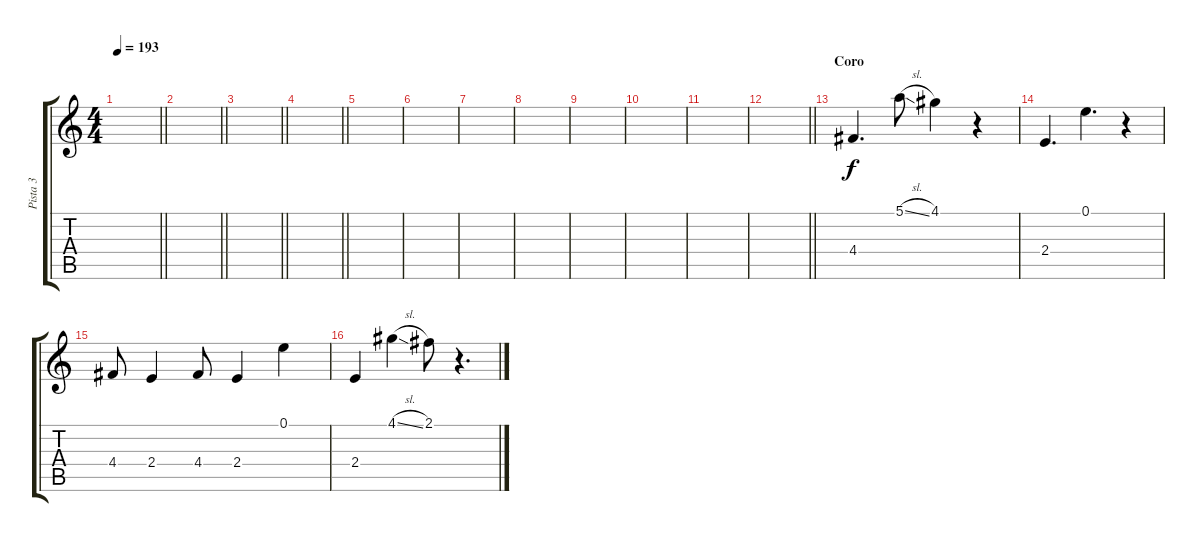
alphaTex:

\track ("Pista 3" "Pista 3") {instrument electricguitarclean}
\staff {score tabs}
\tuning (E4 B3 G3 D3 A2 E2) {hide}
\ts (4 4)
\tempo 193
\clef g2
\barLineRight lightlight
\ks c
|
\barLineRight lightlight
|
\barLineRight lightlight
|
\barLineRight lightlight
|
|
|
|
|
|
|
|
\barLineRight lightlight
|
\section ("" "Coro")
4.4.4{d volume 13} 5.1{sl}.8 4.1.4 r.4 |
2.4.4{d} 0.1.4{d} r.4 |
4.4.8 2.4.4 4.4.8 2.4.4 0.1.4 |
2.4.4 4.1{sl}.4 2.1.8 r.4{d}
